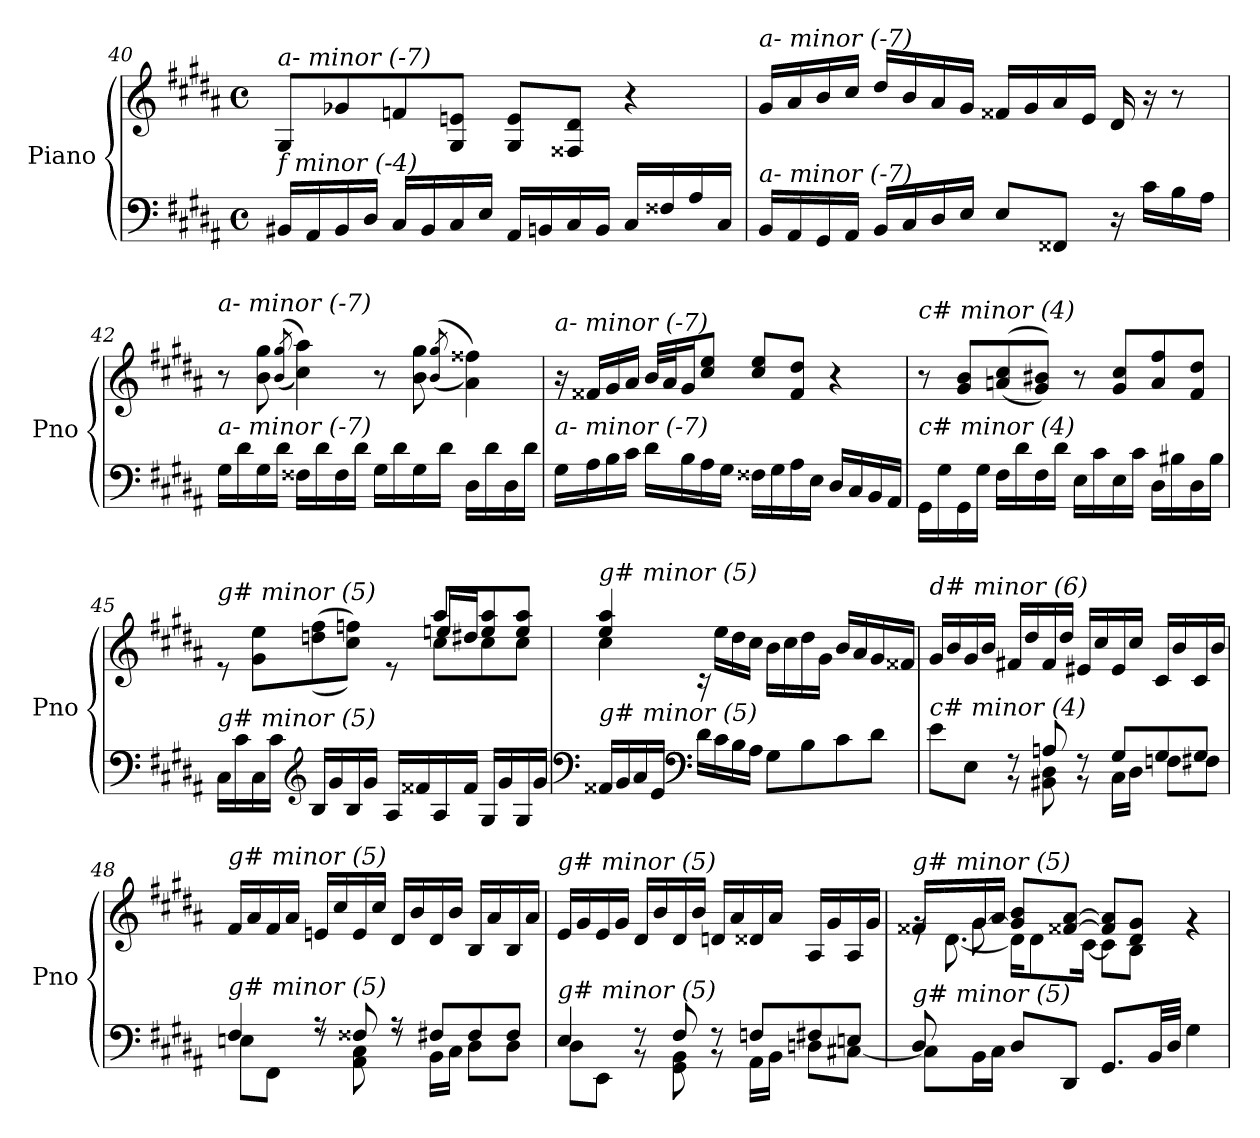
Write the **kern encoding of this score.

**kern	**kern
*part1	*part1
*staff2	*staff1
*I"Piano	*
*I'Pno	*
!!LO:LB:g=z
*clefF4	*clefG2
*k[f#c#g#d#a#]	*k[f#c#g#d#a#]
*M4/4	*M4/4
*met(c)	*met(c)
=40	=40
!	!LO:TX:i:t=a- minor (-7)
!LO:TX:i:t=f minor (-4)	!
16BB#X/LL	8G#/L
16AA#/	.
16BB#/	8g-Xi/
16D#/JJ	.
16C#/LL	8fnj/
16BB#/	.
16C#/	8G#/ 8en/J
16E/JJ	.
16AA#/LL	8G#/ 8e/L
16BBn/	.
16C#/	8F##X/ 8d#/J
16BB/JJ	.
16C#/LL	4r
16F##X/	.
16A#/	.
16C#/JJ	.
=41	=41
!	!LO:TX:i:t=a- minor (-7)
!LO:TX:i:t=a- minor (-7)	!
16BB/LL	16g#/LL
16AA#/	16a#/
16GG#/	16b/
16AA#/JJ	16cc#/JJ
16BB/LL	16dd#/LL
16C#/	16b/
16D#/	16a#/
16E/JJ	16g#/JJ
8E/L	16f##X/LL
.	16g#/
8FF##X/J	16a#/
.	16e/JJ
16r	16d#/
16c#\LL	16r
16B\	8r
16A#\JJ	.
=42	=42
!	!LO:TX:i:t=a- minor (-7)
!LO:TX:i:t=a- minor (-7)	!
16G#\LL	8r
16d#\	.
16G#\	8b\ 8gg#\
16d#\JJ	.
.	((>8qb/ 8qgg#/
16F##X\LL	4cc#\ 4aa#\))
16d#\	.
16F##\	.
16d#\JJ	.
16G#\LL	8r
16d#\	.
16G#\	8b\ 8gg#\
16d#\JJ	.
.	((>8qb/ 8qgg#/
16D#\LL	4a#\ 4ff##X\))
16d#\	.
16D#\	.
16d#\JJ	.
!!LO:LB:g=z
=43	=43
!	!LO:TX:i:t=a- minor (-7)
!LO:TX:i:t=a- minor (-7)	!
16G#\LL	16r
16A#\	16f##X/LL
16B\	16g#/
16c#\JJ	16a#/JJ
16d#\LL	32b/LLL
.	32a#/J
16B\	16g#/J
16A#\	8cc#/ 8ee/J
16G#\JJ	.
16F##X\LL	8cc#/ 8ee/L
16G#\	.
16A#\	8f##/ 8dd#/J
16E\JJ	.
16D#/LL	4r
16C#/	.
16BB/	.
16AA#/JJ	.
=44	=44
!	!LO:TX:i:t=c# minor (4)
!LO:TX:i:t=c# minor (4)	!
16GG#\LL	8r
16G#\	.
16GG#\	8g#/ 8b/L
16G#\JJ	.
16F#\LL	((>8an/ 8cc#/
16d#\	.
16F#\	8g#/ 8b#X/J))
16d#\JJ	.
16E\LL	8r
16c#\	.
16E\	8g#/ 8cc#/L
16c#\JJ	.
16D#\LL	8a/ 8ff#/
16B#X\	.
16D#\	8f#/ 8dd#/J
16B#\JJ	.
=45	=45
*^	*^
*	*^	*	*^
!	!	!	!LO:TX:i:t=g# minor (5)	!	!
!LO:TX:i:t=g# minor (5)	!	!	!	!	!
2ryy	2ryy	16C#\LL	8re	2ryy	2ryy
.	.	16c#\	.	.	.
.	.	16C#\	8g#\ 8ee\L	.	.
.	.	16c#\JJ	.	.	.
*clefG2	*	*	*	*	*
.	.	16B/LL	((>8ddn\ 8ff#\	.	.
.	.	16g#/	.	.	.
.	.	16B/	8cc#\ 8ffnj\J))	.	.
.	.	16g#/JJ	.	.	.
8ryy	8ryy	16A#/LL	8re	8ryy	8ryy
.	.	16f##X/	.	.	.
4.ryy	8ryy	16A#/	8aa#/L	8cc#\L	16een/LL
.	.	16f##/JJ	.	.	16dd#X/JJ
.	4ryy	16G#/LL	8ee/ 8aa#/	8cc#\	4ryy
.	.	16g#/	.	.	.
.	.	16G#/	8ee/ 8aa#/J	8cc#\J	.
.	.	16g#/JJ	.	.	.
*	*	*	*	*v	*v
!!LO:LB:g=z
=46	=46	=46	=46	=46
!	!	!	!LO:TX:i:t=g# minor (5)	!
!LO:TX:i:t=g# minor (5)	!	!	!	!
*	*v	*v	*	*
4ryy	16f##X/LL	4ee/ 4aa#/	4cc#\
.	16g#/	.	.
.	16a#/	.	.
.	16e/JJ	.	.
*clefF4	*	*	*
2.ryy	16d#\LL	16rc	2.ryy
.	16c#\	16ee\LL	.
.	16B\	16dd#\	.
.	16A#\JJ	16cc#\JJ	.
.	8G#\L	16b\LL	.
.	.	16cc#\	.
.	8B\	16dd#\	.
.	.	16g#\JJ	.
.	8c#\	16b/LL	.
.	.	16a#/	.
.	8d#\J	16g#/	.
.	.	16f##X/JJ	.
=47	=47	=47	=47
!	!	!LO:TX:i:t=d# minor (6)	!
!LO:TX:i:t=c# minor (4)	!	!	!
8e\L	4ryy	16g#/LL	4ryy
.	.	16b/	.
8E\J	.	16g#/	.
.	.	16b/JJ	.
8rBB	8rF	16f#X/LL	2.ryy
.	.	16dd#/	.
8An/	8BB#X\ 8D#\	16f#/	.
.	.	16dd#/JJ	.
8rBB	8rF	16e#X/LL	.
.	.	16cc#/	.
8G#/L	16C#\LL	16e#/	.
.	16D#\JJ	16cc#/JJ	.
8G#/	8Fnj\L	16c#/LL	.
.	.	16b/	.
8G#/J	8F#j\J	16c#/	.
.	.	16b/JJ	.
*	*	*v	*v
=48	=48	=48
!	!	!LO:TX:i:t=g# minor (5)
!LO:TX:i:t=g# minor (5)	!	!
4F#/	8En\L	16f#/LL
.	.	16a#/
.	8FF#\J	16f#/
.	.	16a#/JJ
8r	8rF	16en/LL
.	.	16cc#/
8F##Xj/	8AA#\ 8C#\	16e/
.	.	16cc#/JJ
8r	8rF	16d#/LL
.	.	16b/
8F#/L	16BB\LL	16d#/
.	16C#\JJ	16b/JJ
8F#/	8D#\L	16B/LL
.	.	16a#/
8F#/J	8D#\J	16B/
.	.	16a#/JJ
!!LO:LB:g=z
=49	=49	=49
!	!	!LO:TX:i:t=g# minor (5)
!LO:TX:i:t=g# minor (5)	!	!
4E/	8D#\L	16e/LL
.	.	16g#/
.	8EE\J	16e/
.	.	16g#/JJ
8rBB	8rF	16d#/LL
.	.	16b/
8F#/	8GG#\ 8BB\	16d#/
.	.	16b/JJ
8rBB	8rF	16dnj/LL
.	.	16a#/
8Fnj/L	16AA#\LL	16d##j/
.	16BB\JJ	16a#/JJ
8F#j/	8Dnj\L	16A#/LL
.	.	16g#/
8En/J	[8C#X\J	16A#/
.	.	16g#/JJ
=50	=50	=50
*	*^	*^
*	*	*	*	*^
*	*	*	*	*	*^
!	!	!	!LO:TX:i:t=g# minor (5)	!	!	!
!LO:TX:i:t=g# minor (5)	!	!	!	!	!	!
8ryy	8D#/	8C#\L]	16f##X/LL	16rg	8ryy	4ryy
.	.	.	16d#/yy	[8.d#\	.	.
8ryy	8ryy	16BB\L	16g#/	.	[8g#\	.
.	.	16C#\JJ	16a#/JJ	.	.	.
2.ryy	8D#/L	2.ryy	8g#/] 8b/L	16d#\KL]	2.ryy	2.ryy
.	.	.	.	8d#\	.	.
.	8DD#/J	.	[8f##X/ [8a#/J	.	.	.
.	.	.	.	[16c#\Jk	.	.
.	8.GG#/L	.	8f##/] 8a#/]L	8c#\L]	.	.
.	.	.	8d#/ 8g#/J	8B\J	.	.
.	32BB/LL	.	.	.	.	.
.	32D#/JJJ	.	.	.	.	.
.	4G#\	.	4rg	4rg	.	.
*v	*v	*v	*	*	*	*
*	*v	*v	*v	*v
=	=
*-	*-
